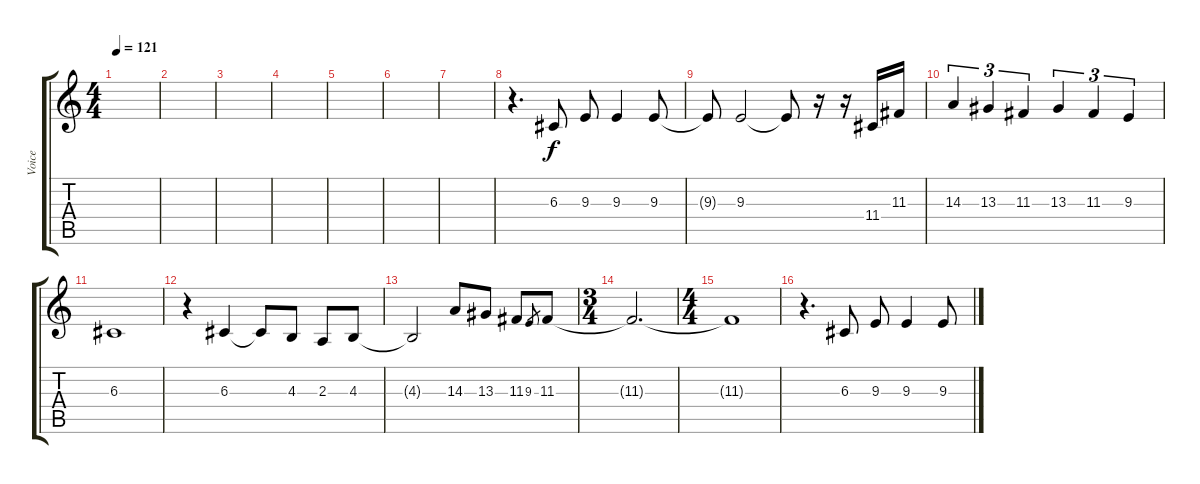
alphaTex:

\track ("Voice" "Voice") {instrument lead2sawtooth}
\staff {score tabs}
\tuning (E4 B3 G3 D3 A2 E2) {hide}
\ts (4 4)
\tempo 121
\clef g2
\ks c
|
|
|
|
|
|
|
r.4{d} 6.3.8 9.3.8 9.3.4 9.3.8 |
9.3{t}.8 9.3.2 9.3{t}.8 r.16 r.16 11.4.16 11.3.16 |
14.3.4{tu (3 2)} 13.3.4{tu (3 2)} 11.3.4{tu (3 2)} 13.3.4{tu (3 2)} 11.3.4{tu (3 2)} 9.3.4{tu (3 2)} |
6.3.1 |
r.4 6.3.4 6.3{t}.8 4.3.8 2.3.8 4.3.8 |
4.3{t}.2 14.3.8 13.3.8 11.3.8 9.3.8{gr} 11.3.8 |
\ts (3 4)
11.3{t}.2{d} |
\ts (4 4)
11.3{t}.1 |
r.4{d} 6.3.8 9.3.8 9.3.4 9.3.8
